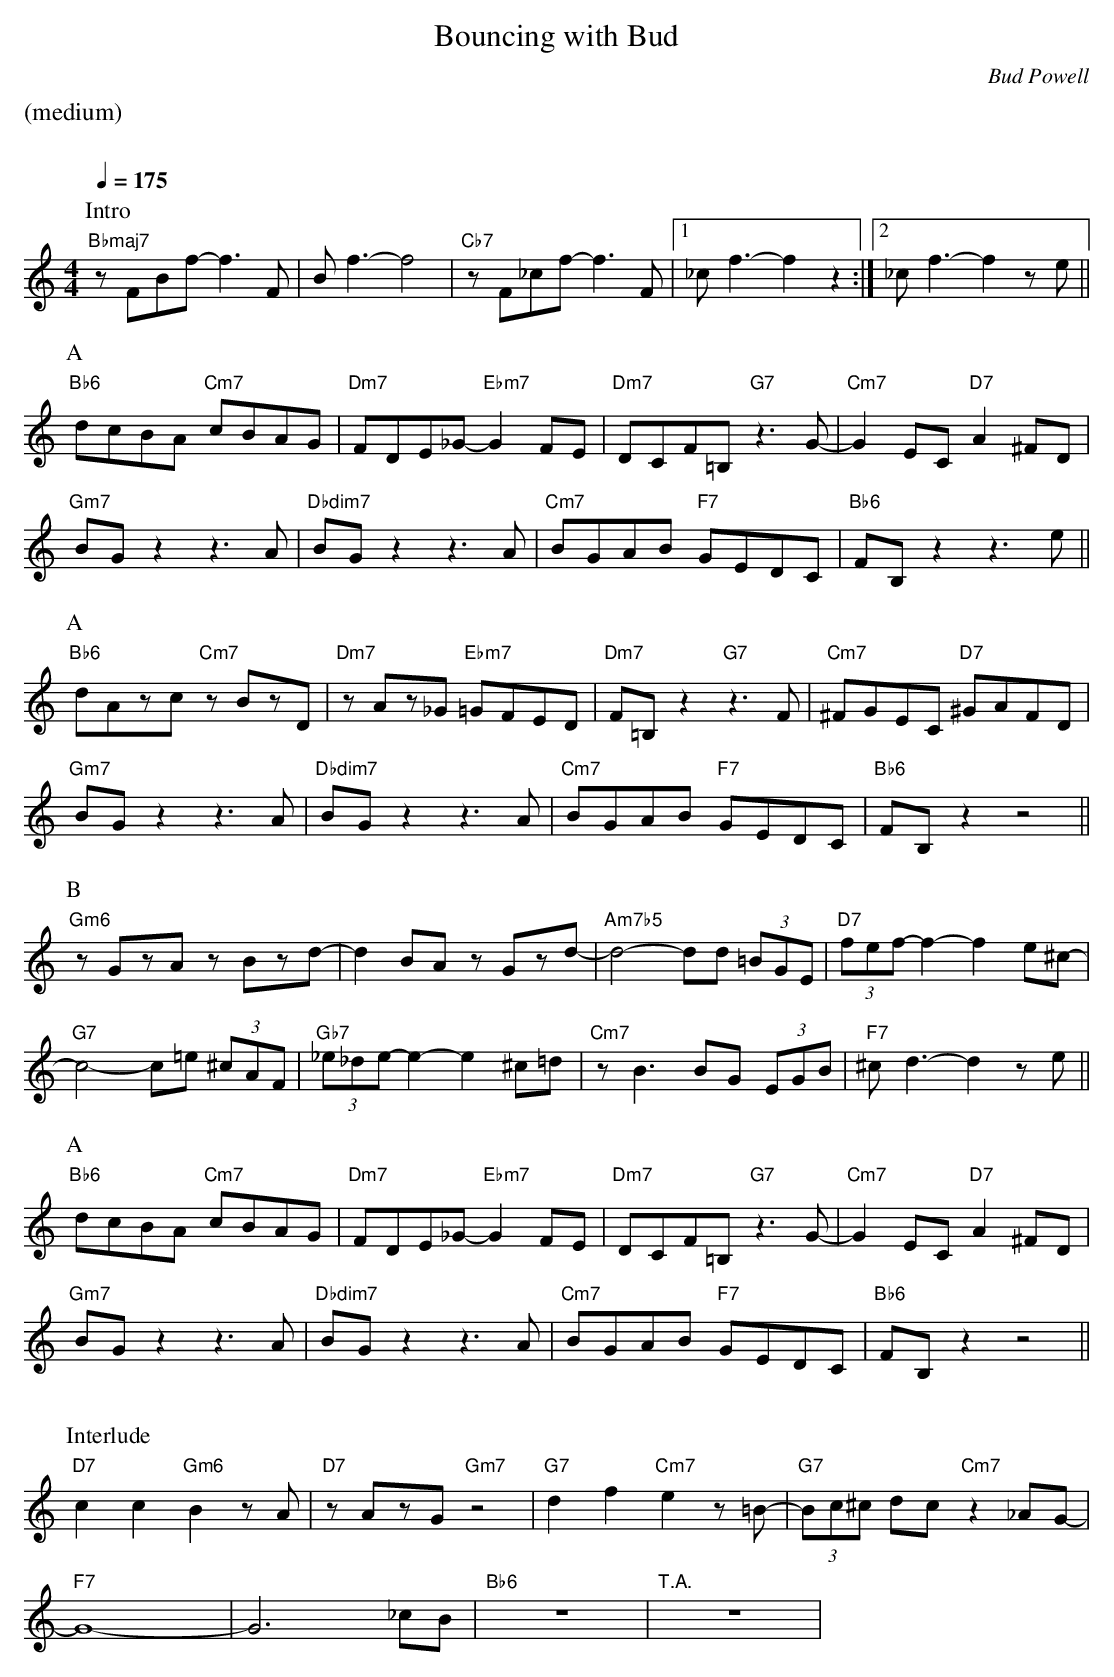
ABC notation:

X:1
T: Bouncing with Bud
M:4/4
L:1/8
C:Bud Powell
Q:1/4=175
%%staves (chords melody)
K:C
%%text (medium)
%%vskip 20
P: Intro
V:chords
"Bbmaj7"x4 x4 | x4 x4 | "Cb7"x4 x4 |[1 x4 x4 :|[2 x4 x4 ||
V:melody
zFBf-f3F | Bf3-f4 | zF_cf-f3F |[1 _cf3-f2z2 :|[2 _cf3-f2ze ||
P: A
V:chords
"Bb6"x4 "Cm7"x4 | "Dm7"x4 "Ebm7"x4 | "Dm7"x4 "G7"x4 | "Cm7"x4 "D7"x4 |
"Gm7"x4 x4 | "Dbdim7"x4 x4 | "Cm7"x4 "F7"x4 | "Bb6"x4 x4 ||
V:melody
dcBA cBAG | FDE_G- G2FE | DCF=B, z3G- | G2EC A2^FD |
BGz2 z3A | BGz2 z3A | BGAB GEDC | FB,z2 z3e ||
P: A
V:chords
"Bb6"x4 "Cm7"x4 | "Dm7"x4 "Ebm7"x4 | "Dm7"x4 "G7"x4 | "Cm7"x4 "D7"x4 |
"Gm7"x4 x4 | "Dbdim7"x4 x4 | "Cm7"x4 "F7"x4 | "Bb6"x4 x4 ||
V:melody
dAzc zBzD | zAz_G =GFED | F=B,z2 z3F | ^FGEC ^GAFD |
BGz2 z3A | BGz2 z3A | BGAB GEDC | FB,z2 z4 ||
P: B
V:chords
"Gm6"x4 x4 | x4 x4 | "Am7b5"x4 x4 | "D7"x4 x4 |
"G7"x4 x4 | "Gb7"x4 x4 | "Cm7"x4 x4 | "F7"x4 x4 ||
V:melody
zGzA zBzd- | d2BA zGzd- | d4-dd (3=BGE | (3fef-f2- f2e^c- |
c4- c=e (3^cAF | (3_e_de-e2- e2^c=d |zB3 BG (3EGB | ^cd3-d2ze ||
P: A
V:chords
"Bb6"x4 "Cm7"x4 | "Dm7"x4 "Ebm7"x4 | "Dm7"x4 "G7"x4 | "Cm7"x4 "D7"x4 |
"Gm7"x4 x4 | "Dbdim7"x4 x4 | "Cm7"x4 "F7"x4 | "Bb6"x4 x4 ||
V:melody
dcBA cBAG | FDE_G- G2FE | DCF=B, z3G- | G2EC A2^FD |
BGz2 z3A | BGz2 z3A | BGAB GEDC | FB,z2 z4 ||
P: Interlude
V:chords
"D7"x4 "Gm6"x4 | "D7"x4 "Gm7"x4 | "G7"x4 "Cm7"x4 | "G7"x4 "Cm7"x4 |
"F7"x4 x4 | x4 x4 | "Bb6"x4 x4 | "T.A."x4 x4 |
V:melody
c2c2B2zA | zAzG z4 | d2f2e2z=B- | (3Bc^c dc z2 _AG- |
G8- | G6_cB | z8 | z8 ||
